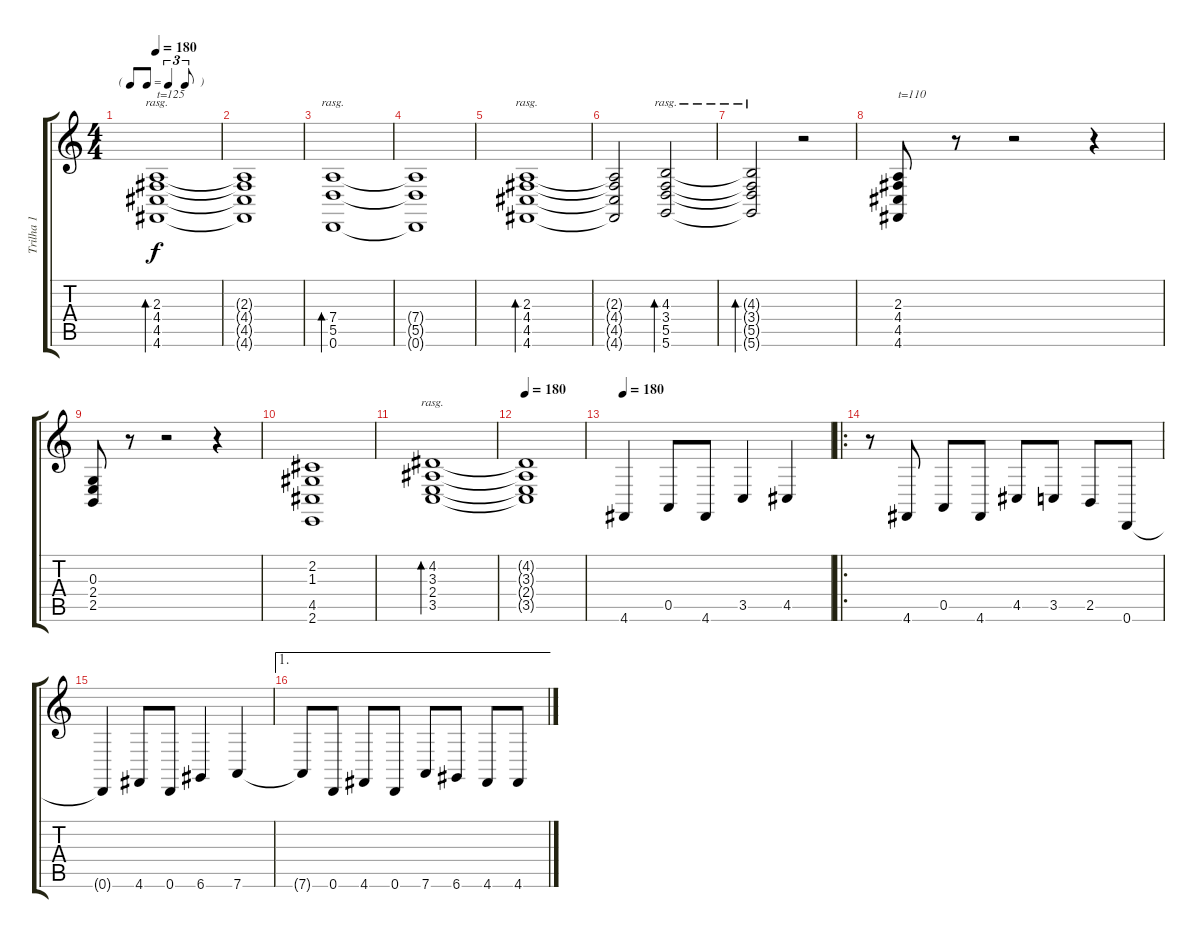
\track ("Trilha 1" "Trilha 1") {instrument acousticgrandpiano}
\staff {score tabs}
\tuning (E4 B3 G3 D3 A2 D2) {hide}
\ts (4 4)
\tf triplet8th
\tempo 180
\clef g2
\ks c
(2.3 4.4 4.5 4.6).1{bd 480 rasg ii txt "t=125" dy f instrument acousticgrandpiano} |
(2.3{t} 4.4{t} 4.5{t} 4.6{t}).1 |
(7.4 5.5 0.6).1{bd 480 rasg ii} |
(7.4{t} 5.5{t} 0.6{t}).1 |
(2.3 4.4 4.5 4.6).1{bd 480 rasg ii} |
(2.3{t} 4.4{t} 4.5{t} 4.6{t}).2 (4.3 3.4 5.5 5.6).2{bd 480 rasg ii} |
(4.3{t} 3.4{t} 5.5{t} 5.6{t}).2{bd 480 rasg ii} r.2 |
(2.3 4.4 4.5 4.6).8{txt "t=110"} r.8 r.2 r.4 |
(0.3 2.4 2.5).8 r.8 r.2 r.4 |
(2.2 1.3 4.5 2.6).1 |
(4.2 3.3 2.4 3.5).1{bd 120 rasg ii} |
\tempo 180
(4.2{t} 3.3{t} 2.4{t} 3.5{t}).1 |
\tempo 180
4.6.4 0.5.8 4.6.8 3.5.4 4.5.4 |
\ro
r.8 4.6.8 0.5.8 4.6.8 4.5.8 3.5.8 2.5.8 0.6.8 |
0.6{t}.4 4.6.8 0.6.8 6.6.4 7.6.4 |
\ae 1
7.6{t}.8 0.6.8 4.6.8 0.6.8 7.6.8 6.6.8 4.6.8 4.6.8
